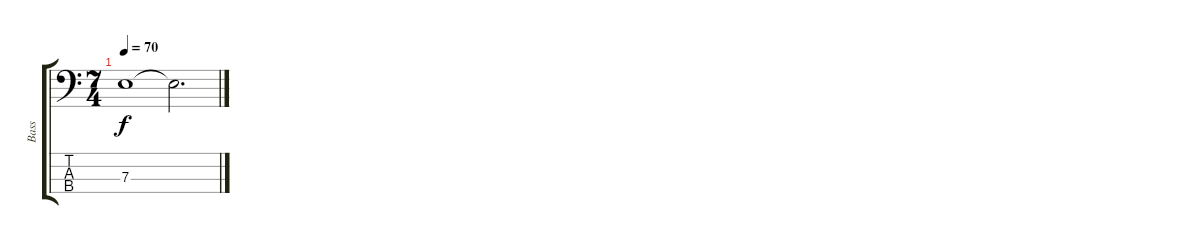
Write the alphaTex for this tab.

\track ("Bass" "Bass") {instrument electricbassfinger}
\staff {score tabs}
\tuning (G2 D2 A1 E1) {hide}
\ts (7 4)
\tempo 70
\clef f4
\ks c
7.3.1{dy f} 7.3{t}.2{d}
